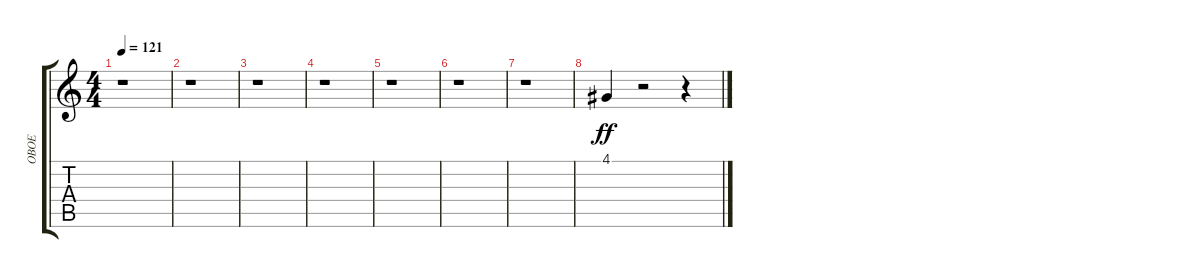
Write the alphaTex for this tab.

\track ("OBOE" "OBOE") {instrument oboe}
\staff {score tabs}
\tuning (E4 B3 G3 D3 A2 E2) {hide}
\ts (4 4)
\tempo 121
\clef g2
\ks c
r.1{dy ff} |
r.1 |
r.1 |
r.1 |
r.1 |
r.1 |
r.1 |
4.1.4 r.2 r.4
